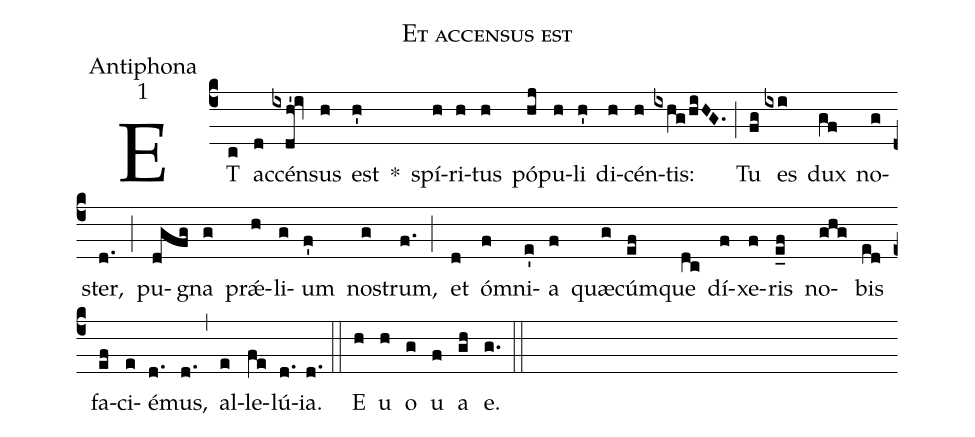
name:Et accensus est;
office-part:Antiphona;
mode:1;
%%
(c4)ET(c) ac(d)cén(ixdh'!iv)sus(h) est(h') *() spí(h)ri(h)tus(h) pó(hj)pu(h)li(h') di(h)cén(h)tis:(ixhg/hiHG.) (;) Tu(fg) es(ixi) dux(gf) no(g)ster,(d.) (;) pu(dgfg)gna(g) prǽ(h)li(g)um(f') no(g)strum,(f.) (;) et(d) óm(f)ni(e')a(f) quæ(g)cúm(ef)que(dc) dí(f)xe(f)ris(e_f) no(ghg)bis(ed) fa(ef)ci(e)é(d.)mus,(d.) (,) al(e)le(fe)lú(d.)ia.(d.) (::)
E(h) u(h) o(g) u(f) a(gh) e.(g.) (::)
